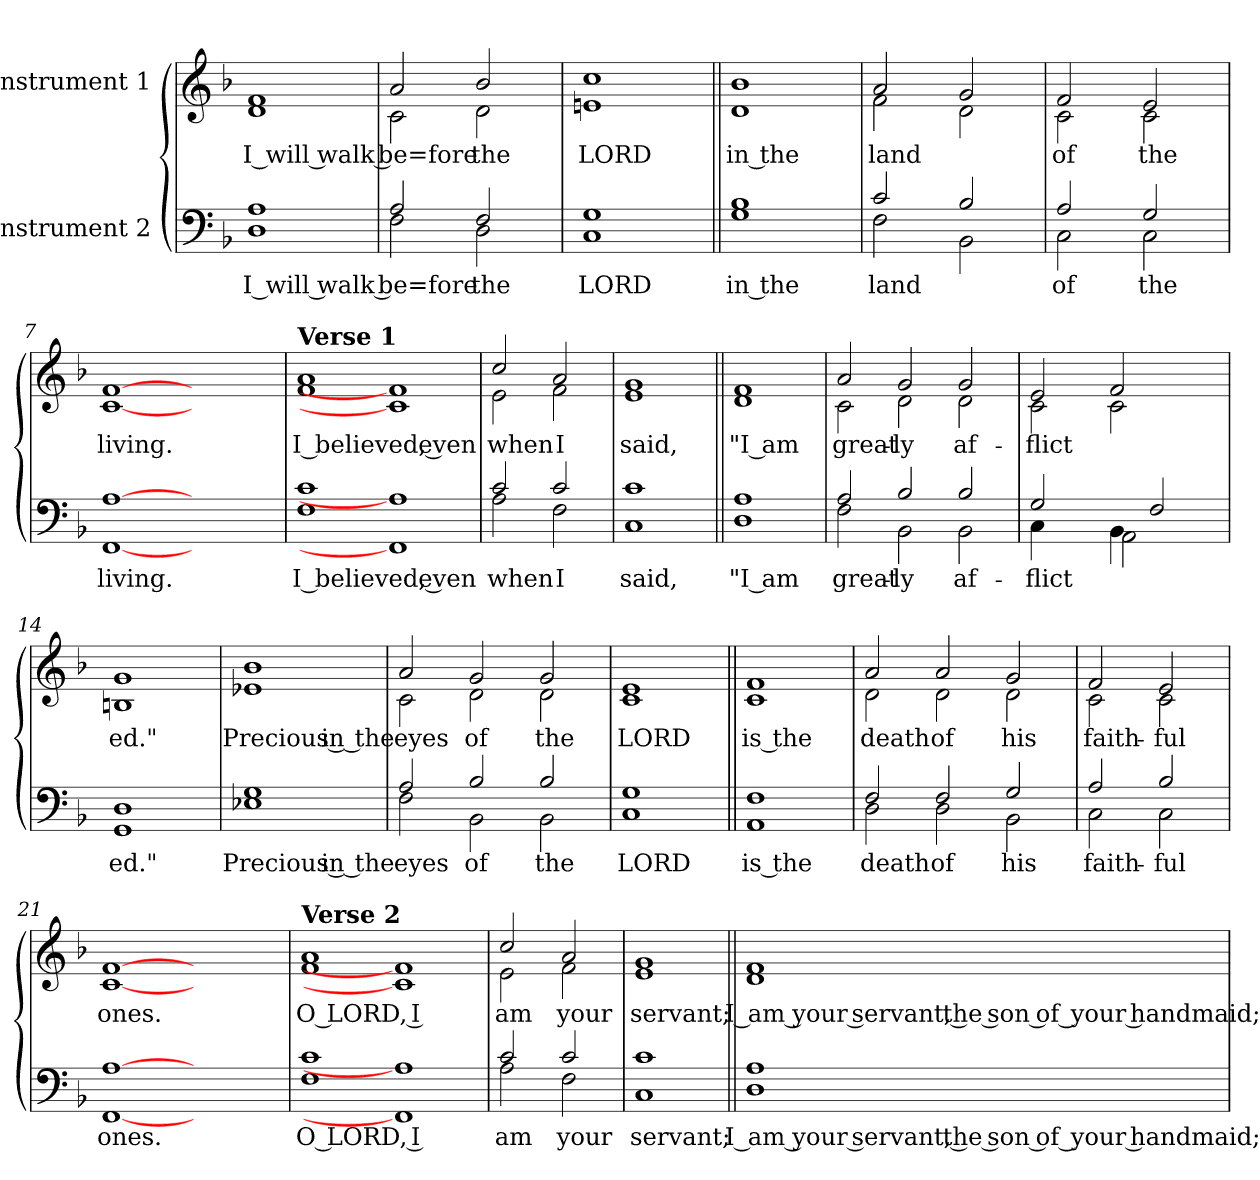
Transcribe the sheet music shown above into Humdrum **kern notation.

**kern	**text	**kern	**text
*part2	*part2	*part1	*part1
*staff2	*staff2	*staff1	*staff1
*I"Instrument 2	*	*I"Instrument 1	*
!!LO:PB:g=z
*stria5	*	*stria5	*
*clefF4	*	*clefG2	*
*k[b-]	*	*k[b-]	*
*F:	*	*F:	*
=1	=1	=1	=1
!	!LO:LY:a	!	!LO:LY:b
1A 1D	I will walk be=fore	1f 1d	I will walk be=fore
=2	=2	=2	=2
*^	*	*	*
!	!	!LO:LY:a	!	!LO:LY:b
*	*	*	*^	*
2A/	2F\	.	2a/	2c\	.
!	!	!LO:LY:a	!	!	!LO:LY:b
2F/	2D\	the	2b-/	2d\	the
=3	=3	=3	=3	=3	=3
!	!	!LO:LY:a	!	!	!LO:LY:b
*v	*v	*	*	*	*
*	*	*v	*v	*
1G 1C	LORD	1cc 1en	LORD
=4||	=4||	=4||	=4||
!	!LO:LY:a	!	!LO:LY:b
1B- 1G	in the	1b- 1d	in the
=5	=5	=5	=5
*^	*	*	*
!	!	!LO:LY:a	!	!LO:LY:b
*	*	*	*^	*
2c/	2F\	land	2a/	2f\	land
!	!	!LO:LY:a	!	!	!LO:LY:b
2B-/	2BB-\	.	2g/	2d\	.
=6	=6	=6	=6	=6	=6
!	!	!LO:LY:a	!	!	!LO:LY:b
2A/	2C\	of	2f/	2c\	of
!	!	!LO:LY:a	!	!	!LO:LY:b
2G/	2C\	the	2e/	2c\	the
=7	=7	=7	=7	=7	=7
!	!	!LO:LY:a	!	!	!LO:LY:b
*v	*v	*	*	*	*
*	*	*v	*v	*
[1A [1FF	living.	[1c [1f	living.
1ryy	.	1ryy	.
!!LO:LB:g=z
=8!	=8!	=8!	=8!
!	!	!LO:TX:a:B:t=Verse 1	!
!	!LO:LY:a	!	!LO:LY:b
1c 1F	I believed, even	1a 1f	I believed, even
1A] 1FF]	.	1c] 1f]	.
=9	=9	=9	=9
*^	*	*	*
!	!	!LO:LY:a	!	!LO:LY:b
*	*	*	*^	*
2c/	2A\	when	2cc/	2e\	when
!	!	!LO:LY:a	!	!	!LO:LY:b
2c/	2F\	I	2a/	2f\	I
=10	=10	=10	=10	=10	=10
!	!	!LO:LY:a	!	!	!LO:LY:b
*v	*v	*	*	*	*
*	*	*v	*v	*
1c 1C	said,	1g 1e	said,
=11||	=11||	=11||	=11||
!	!LO:LY:a	!	!LO:LY:b
1A 1D	"I am	1d 1f	"I am
=12	=12	=12	=12
*^	*	*	*
!	!	!LO:LY:a	!	!LO:LY:b
*	*	*	*^	*
2A/	2F\	great-	2a/	2c\	great-
!	!	!LO:LY:a	!	!	!LO:LY:b
2B-/	2BB-\	-ly	2g/	2d\	-ly
!	!	!LO:LY:a	!	!	!LO:LY:b
2B-/	2BB-\	af-	2g/	2d\	af-
=13	=13	=13	=13	=13	=13
!	!	!LO:LY:a	!	!	!LO:LY:b
2G/	4C\	-flict-	2e/	2c\	-flict-
.	4ryy	.	.	.	.
!	!	!LO:LY:a	!	!	!
!	!	!LO:LY:a	!	!	!LO:LY:b
4BB-\	2AA\	--	2f/	2c\	--
2F/	.	.	.	.	.
.	4ryy	.	4ryy	4ryy	.
=14	=14	=14	=14	=14	=14
!	!	!LO:LY:a	!	!	!LO:LY:b
*v	*v	*	*	*	*
*	*	*v	*v	*
1D 1GG	-ed."	1Bn 1g	-ed."
!!LO:LB:g=z
=15	=15	=15	=15
!	!LO:LY:a	!	!LO:LY:b
1G 1E-X	Precious in the	1b- 1e-X	Precious in the
=16	=16	=16	=16
*^	*	*	*
!	!	!LO:LY:a	!	!LO:LY:b
*	*	*	*^	*
2A/	2F\	eyes	2a/	2c\	eyes
!	!	!LO:LY:a	!	!	!LO:LY:b
2B-/	2BB-\	of	2g/	2d\	of
!	!	!LO:LY:a	!	!	!LO:LY:b
2B-/	2BB-\	the	2g/	2d\	the
=17	=17	=17	=17	=17	=17
!	!	!LO:LY:a	!	!	!LO:LY:b
*v	*v	*	*	*	*
*	*	*v	*v	*
1G 1C	LORD	1e 1c	LORD
=18||	=18||	=18||	=18||
!	!LO:LY:a	!	!LO:LY:b
1F 1AA	is the	1c 1f	is the
=19	=19	=19	=19
*^	*	*	*
!	!	!LO:LY:a	!	!LO:LY:b
*	*	*	*^	*
2F/	2D\	death	2a/	2d\	death
!	!	!LO:LY:a	!	!	!LO:LY:b
2F/	2D\	of	2a/	2d\	of
!	!	!LO:LY:a	!	!	!LO:LY:b
2G/	2BB-\	his	2g/	2d\	his
=20	=20	=20	=20	=20	=20
!	!	!LO:LY:a	!	!	!LO:LY:b
2A/	2C\	faith-	2f/	2c\	faith-
!	!	!LO:LY:a	!	!	!LO:LY:b
2B-/	2C\	-ful	2e/	2c\	-ful
=21	=21	=21	=21	=21	=21
!	!	!LO:LY:a	!	!	!LO:LY:b
*v	*v	*	*	*	*
*	*	*v	*v	*
[1A [1FF	ones.	[1f [1c	ones.
1ryy	.	1ryy	.
!!LO:LB:g=z
=22!	=22!	=22!	=22!
!	!	!LO:TX:a:B:t=Verse 2	!
!	!LO:LY:a	!	!LO:LY:b
1c 1F	O LORD, I	1a 1f	O LORD, I
1A] 1FF]	.	1f] 1c]	.
=23	=23	=23	=23
*^	*	*	*
!	!	!LO:LY:a	!	!LO:LY:b
*	*	*	*^	*
2c/	2A\	am	2cc/	2e\	am
!	!	!LO:LY:a	!	!	!LO:LY:b
2c/	2F\	your	2a/	2f\	your
=24	=24	=24	=24	=24	=24
!	!	!LO:LY:a	!	!	!LO:LY:b
*v	*v	*	*	*	*
*	*	*v	*v	*
1c 1C	servant;	1g 1e	servant;
=25||	=25||	=25||	=25||
!	!LO:LY:a	!	!LO:LY:b
1A 1D	I am your servant, the son of your handmaid;	1d 1f	I am your servant, the son of your handmaid;
=	=	=	=
*-	*-	*-	*-
